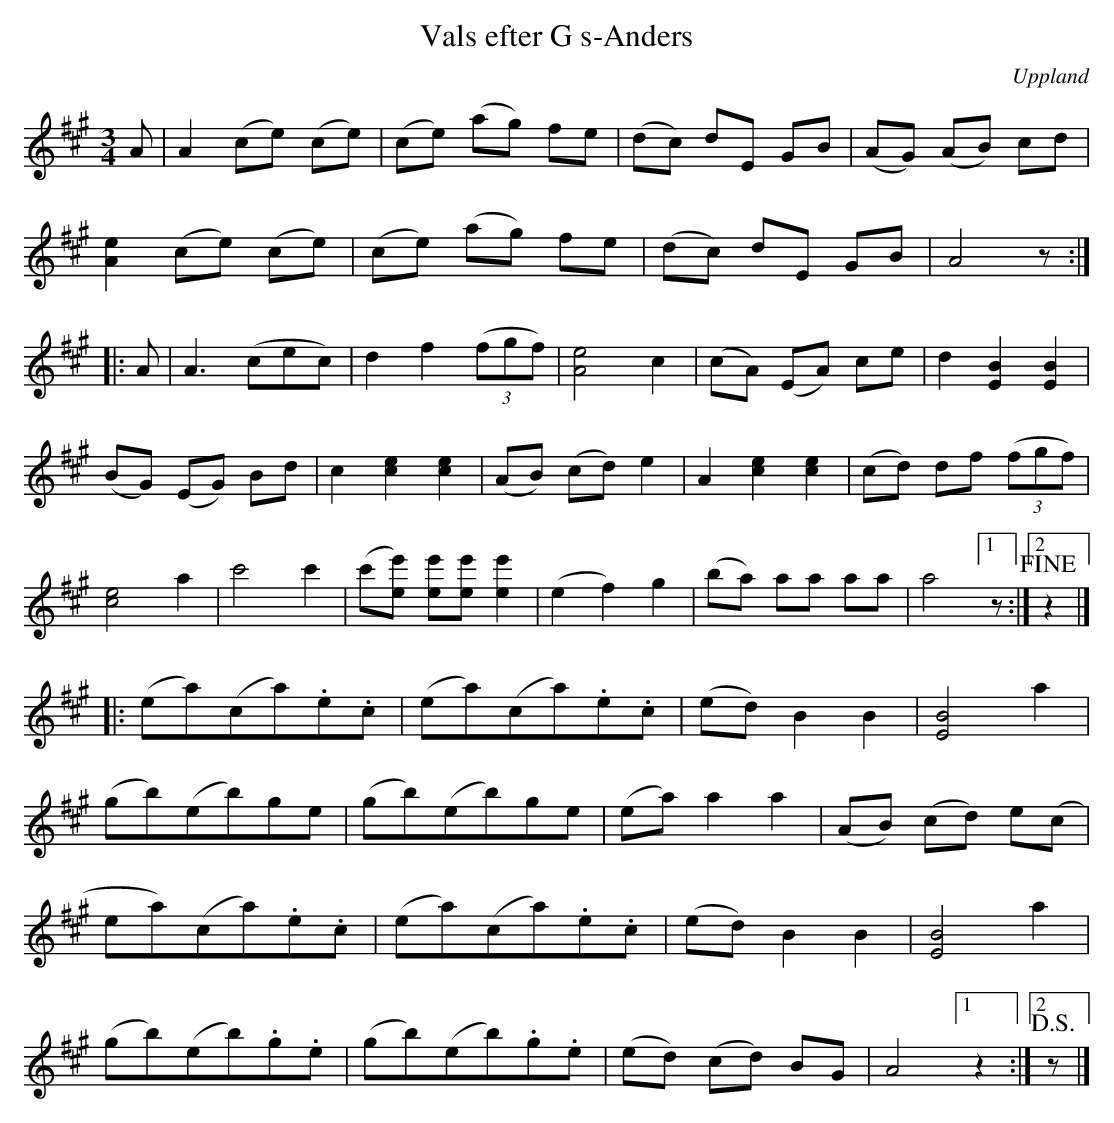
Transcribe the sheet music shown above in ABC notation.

X:1
T:Vals efter G s-Anders
O:Uppland
M: 3/4
L: 1/8
K: A
A | A2     (ce) (ce) | (ce) (ag) fe | (dc) dE GB | (AG) (AB) cd |
    [e2A2] (ce) (ce) | (ce) (ag) fe | (dc) dE GB | A4 z :|
!segno! \
|:A | A3 (cec) | d2 f2 ((3fgf) | [A4e4] c2 | (cA) (EA) ce | d2 [B2E2] [E2B2] |
 (BG) (EG) Bd  | c2 [c2e2] [e2c2] | (AB) (cd) e2 | A2 [c2e2] [e2c2] | (cd) df ((3fgf) |
 [c4e4] a2     | c'4        c'2 | (c'[ee']) [ee'][ee'] [e'2e2] | (e2 f2) g2 | (ba) aa aa | a4 [1 z :|2 !fine! z2 |]
|: (ea)(ca).e.c | (ea)(ca).e.c | (ed) B2   B2 | [E4B4] a2 |
(gb)(eb)ge   | (gb)(eb)ge   | (ea) a2   a2 | (AB) (cd)  e(c |
ea)(ca).e.c| (ea)(ca).e.c | (ed) B2   B2 | [E4B4] a2 |
(gb)(eb).g.e | (gb)(eb).g.e | (ed) (cd) BG | A4 [1 z2 :|2 !D.S.! z|]
